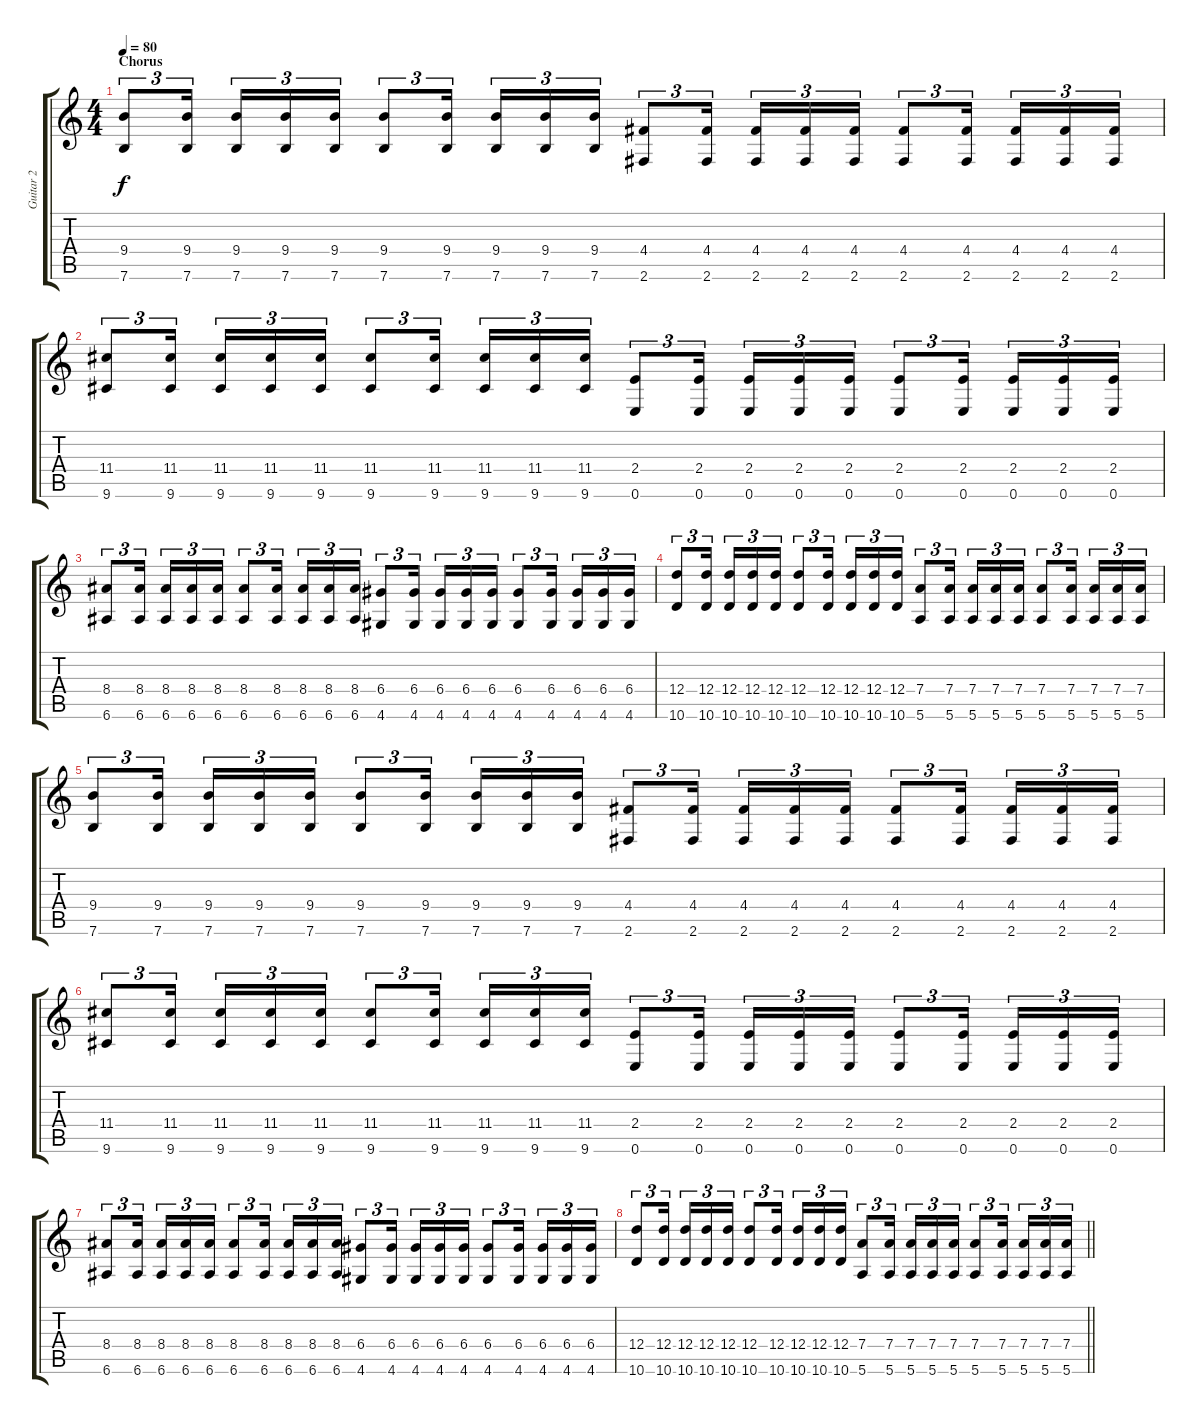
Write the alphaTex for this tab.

\track ("Guitar 2" "Guitar 2") {instrument distortionguitar}
\staff {score tabs}
\tuning (E4 B3 G3 D3 A2 E2) {hide}
\ts (4 4)
\section ("" "Chorus")
\tempo 80
\clef g2
\ks c
(9.4 7.6).8{tu (3 2) dy f} (9.4 7.6).16{tu (3 2) beam splitsecondary} (9.4 7.6).16{tu (3 2)} (9.4 7.6).16{tu (3 2)} (9.4 7.6).16{tu (3 2)} (9.4 7.6).8{tu (3 2)} (9.4 7.6).16{tu (3 2) beam splitsecondary} (9.4 7.6).16{tu (3 2)} (9.4 7.6).16{tu (3 2)} (9.4 7.6).16{tu (3 2)} (4.4 2.6).8{tu (3 2)} (4.4 2.6).16{tu (3 2) beam splitsecondary} (4.4 2.6).16{tu (3 2)} (4.4 2.6).16{tu (3 2)} (4.4 2.6).16{tu (3 2)} (4.4 2.6).8{tu (3 2)} (4.4 2.6).16{tu (3 2) beam splitsecondary} (4.4 2.6).16{tu (3 2)} (4.4 2.6).16{tu (3 2)} (4.4 2.6).16{tu (3 2)} |
(11.4 9.6).8{tu (3 2)} (11.4 9.6).16{tu (3 2) beam splitsecondary} (11.4 9.6).16{tu (3 2)} (11.4 9.6).16{tu (3 2)} (11.4 9.6).16{tu (3 2)} (11.4 9.6).8{tu (3 2)} (11.4 9.6).16{tu (3 2) beam splitsecondary} (11.4 9.6).16{tu (3 2)} (11.4 9.6).16{tu (3 2)} (11.4 9.6).16{tu (3 2)} (2.4 0.6).8{tu (3 2)} (2.4 0.6).16{tu (3 2) beam splitsecondary} (2.4 0.6).16{tu (3 2)} (2.4 0.6).16{tu (3 2)} (2.4 0.6).16{tu (3 2)} (2.4 0.6).8{tu (3 2)} (2.4 0.6).16{tu (3 2) beam splitsecondary} (2.4 0.6).16{tu (3 2)} (2.4 0.6).16{tu (3 2)} (2.4 0.6).16{tu (3 2)} |
(8.4 6.6).8{tu (3 2)} (8.4 6.6).16{tu (3 2) beam splitsecondary} (8.4 6.6).16{tu (3 2)} (8.4 6.6).16{tu (3 2)} (8.4 6.6).16{tu (3 2)} (8.4 6.6).8{tu (3 2)} (8.4 6.6).16{tu (3 2) beam splitsecondary} (8.4 6.6).16{tu (3 2)} (8.4 6.6).16{tu (3 2)} (8.4 6.6).16{tu (3 2)} (6.4 4.6).8{tu (3 2)} (6.4 4.6).16{tu (3 2) beam splitsecondary} (6.4 4.6).16{tu (3 2)} (6.4 4.6).16{tu (3 2)} (6.4 4.6).16{tu (3 2)} (6.4 4.6).8{tu (3 2)} (6.4 4.6).16{tu (3 2) beam splitsecondary} (6.4 4.6).16{tu (3 2)} (6.4 4.6).16{tu (3 2)} (6.4 4.6).16{tu (3 2)} |
(12.4 10.6).8{tu (3 2)} (12.4 10.6).16{tu (3 2) beam splitsecondary} (12.4 10.6).16{tu (3 2)} (12.4 10.6).16{tu (3 2)} (12.4 10.6).16{tu (3 2)} (12.4 10.6).8{tu (3 2)} (12.4 10.6).16{tu (3 2) beam splitsecondary} (12.4 10.6).16{tu (3 2)} (12.4 10.6).16{tu (3 2)} (12.4 10.6).16{tu (3 2)} (7.4 5.6).8{tu (3 2)} (7.4 5.6).16{tu (3 2) beam splitsecondary} (7.4 5.6).16{tu (3 2)} (7.4 5.6).16{tu (3 2)} (7.4 5.6).16{tu (3 2)} (7.4 5.6).8{tu (3 2)} (7.4 5.6).16{tu (3 2) beam splitsecondary} (7.4 5.6).16{tu (3 2)} (7.4 5.6).16{tu (3 2)} (7.4 5.6).16{tu (3 2)} |
(9.4 7.6).8{tu (3 2)} (9.4 7.6).16{tu (3 2) beam splitsecondary} (9.4 7.6).16{tu (3 2)} (9.4 7.6).16{tu (3 2)} (9.4 7.6).16{tu (3 2)} (9.4 7.6).8{tu (3 2)} (9.4 7.6).16{tu (3 2) beam splitsecondary} (9.4 7.6).16{tu (3 2)} (9.4 7.6).16{tu (3 2)} (9.4 7.6).16{tu (3 2)} (4.4 2.6).8{tu (3 2)} (4.4 2.6).16{tu (3 2) beam splitsecondary} (4.4 2.6).16{tu (3 2)} (4.4 2.6).16{tu (3 2)} (4.4 2.6).16{tu (3 2)} (4.4 2.6).8{tu (3 2)} (4.4 2.6).16{tu (3 2) beam splitsecondary} (4.4 2.6).16{tu (3 2)} (4.4 2.6).16{tu (3 2)} (4.4 2.6).16{tu (3 2)} |
(11.4 9.6).8{tu (3 2)} (11.4 9.6).16{tu (3 2) beam splitsecondary} (11.4 9.6).16{tu (3 2)} (11.4 9.6).16{tu (3 2)} (11.4 9.6).16{tu (3 2)} (11.4 9.6).8{tu (3 2)} (11.4 9.6).16{tu (3 2) beam splitsecondary} (11.4 9.6).16{tu (3 2)} (11.4 9.6).16{tu (3 2)} (11.4 9.6).16{tu (3 2)} (2.4 0.6).8{tu (3 2)} (2.4 0.6).16{tu (3 2) beam splitsecondary} (2.4 0.6).16{tu (3 2)} (2.4 0.6).16{tu (3 2)} (2.4 0.6).16{tu (3 2)} (2.4 0.6).8{tu (3 2)} (2.4 0.6).16{tu (3 2) beam splitsecondary} (2.4 0.6).16{tu (3 2)} (2.4 0.6).16{tu (3 2)} (2.4 0.6).16{tu (3 2)} |
(8.4 6.6).8{tu (3 2)} (8.4 6.6).16{tu (3 2) beam splitsecondary} (8.4 6.6).16{tu (3 2)} (8.4 6.6).16{tu (3 2)} (8.4 6.6).16{tu (3 2)} (8.4 6.6).8{tu (3 2)} (8.4 6.6).16{tu (3 2) beam splitsecondary} (8.4 6.6).16{tu (3 2)} (8.4 6.6).16{tu (3 2)} (8.4 6.6).16{tu (3 2)} (6.4 4.6).8{tu (3 2)} (6.4 4.6).16{tu (3 2) beam splitsecondary} (6.4 4.6).16{tu (3 2)} (6.4 4.6).16{tu (3 2)} (6.4 4.6).16{tu (3 2)} (6.4 4.6).8{tu (3 2)} (6.4 4.6).16{tu (3 2) beam splitsecondary} (6.4 4.6).16{tu (3 2)} (6.4 4.6).16{tu (3 2)} (6.4 4.6).16{tu (3 2)} |
\barLineRight lightlight
(12.4 10.6).8{tu (3 2)} (12.4 10.6).16{tu (3 2) beam splitsecondary} (12.4 10.6).16{tu (3 2)} (12.4 10.6).16{tu (3 2)} (12.4 10.6).16{tu (3 2)} (12.4 10.6).8{tu (3 2)} (12.4 10.6).16{tu (3 2) beam splitsecondary} (12.4 10.6).16{tu (3 2)} (12.4 10.6).16{tu (3 2)} (12.4 10.6).16{tu (3 2)} (7.4 5.6).8{tu (3 2)} (7.4 5.6).16{tu (3 2) beam splitsecondary} (7.4 5.6).16{tu (3 2)} (7.4 5.6).16{tu (3 2)} (7.4 5.6).16{tu (3 2)} (7.4 5.6).8{tu (3 2)} (7.4 5.6).16{tu (3 2) beam splitsecondary} (7.4 5.6).16{tu (3 2)} (7.4 5.6).16{tu (3 2)} (7.4 5.6).16{tu (3 2)}
